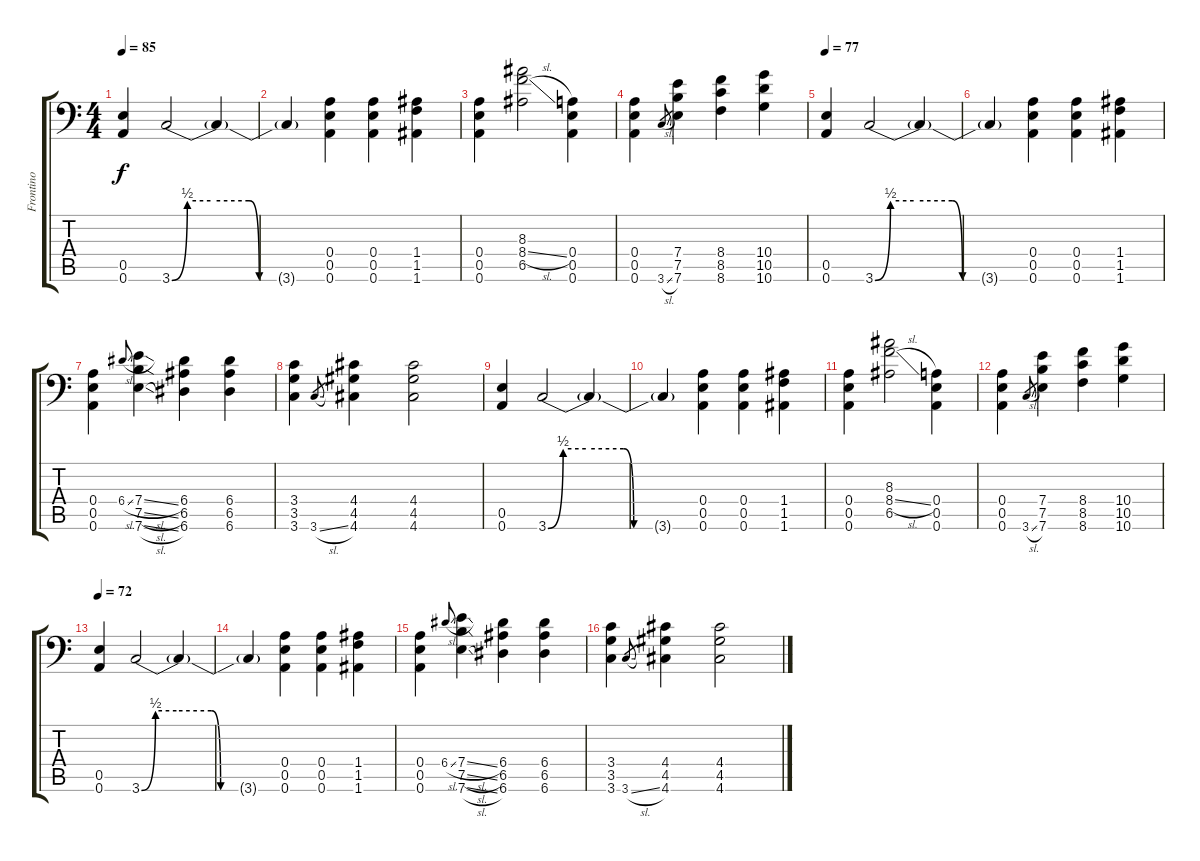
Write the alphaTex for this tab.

\track ("Frontino" "Frontino") {instrument distortionguitar}
\staff {score tabs}
\tuning (B3 Gb3 D3 A2 E2 A1) {hide}
\ts (4 4)
\tempo 85
\clef f4
\ks c
(0.5 0.6).4{dy f} 3.6{be (custom 0 0 6 2 15 2 30 2 34 0 45 0 60 0)}.2 3.6{t}.4 |
3.6{t}.4 (0.4 0.5 0.6).4 (0.4 0.5 0.6).4 (1.4 1.5 1.6).4 |
(0.4 0.5 0.6).4 (8.3 8.4{sl} 6.5).2 (0.4 0.5 0.6).4 |
(0.4 0.5 0.6).4 3.6{sl}.8{gr} (7.4 7.5 7.6).4 (8.4 8.5 8.6).4 (10.4 10.5 10.6).4 |
\tempo 77
(0.5 0.6).4 3.6{be (custom 0 0 6 2 15 2 30 2 34 0 45 0 60 0)}.2 3.6{t}.4 |
3.6{t}.4 (0.4 0.5 0.6).4 (0.4 0.5 0.6).4 (1.4 1.5 1.6).4 |
(0.4 0.5 0.6).4 6.4{sl}.8{gr onbeat} (7.4{sl} 7.5{sl} 7.6{sl}).4 (6.4 6.5 6.6).4 (6.4 6.5 6.6).4 |
(3.4 3.5 3.6).4 3.6{sl}.8{gr} (4.4 4.5 4.6).4 (4.4 4.5 4.6).2 |
(0.5 0.6).4 3.6{be (custom 0 0 6 2 15 2 30 2 34 0 45 0 60 0)}.2 3.6{t}.4 |
3.6{t}.4 (0.4 0.5 0.6).4 (0.4 0.5 0.6).4 (1.4 1.5 1.6).4 |
(0.4 0.5 0.6).4 (8.3 8.4{sl} 6.5).2 (0.4 0.5 0.6).4 |
(0.4 0.5 0.6).4 3.6{sl}.8{gr} (7.4 7.5 7.6).4 (8.4 8.5 8.6).4 (10.4 10.5 10.6).4 |
\tempo 72
(0.5 0.6).4 3.6{be (custom 0 0 6 2 15 2 30 2 34 0 45 0 60 0)}.2 3.6{t}.4 |
3.6{t}.4 (0.4 0.5 0.6).4 (0.4 0.5 0.6).4 (1.4 1.5 1.6).4 |
(0.4 0.5 0.6).4 6.4{sl}.8{gr onbeat} (7.4{sl} 7.5{sl} 7.6{sl}).4 (6.4 6.5 6.6).4 (6.4 6.5 6.6).4 |
(3.4 3.5 3.6).4 3.6{sl}.8{gr} (4.4 4.5 4.6).4 (4.4 4.5 4.6).2
